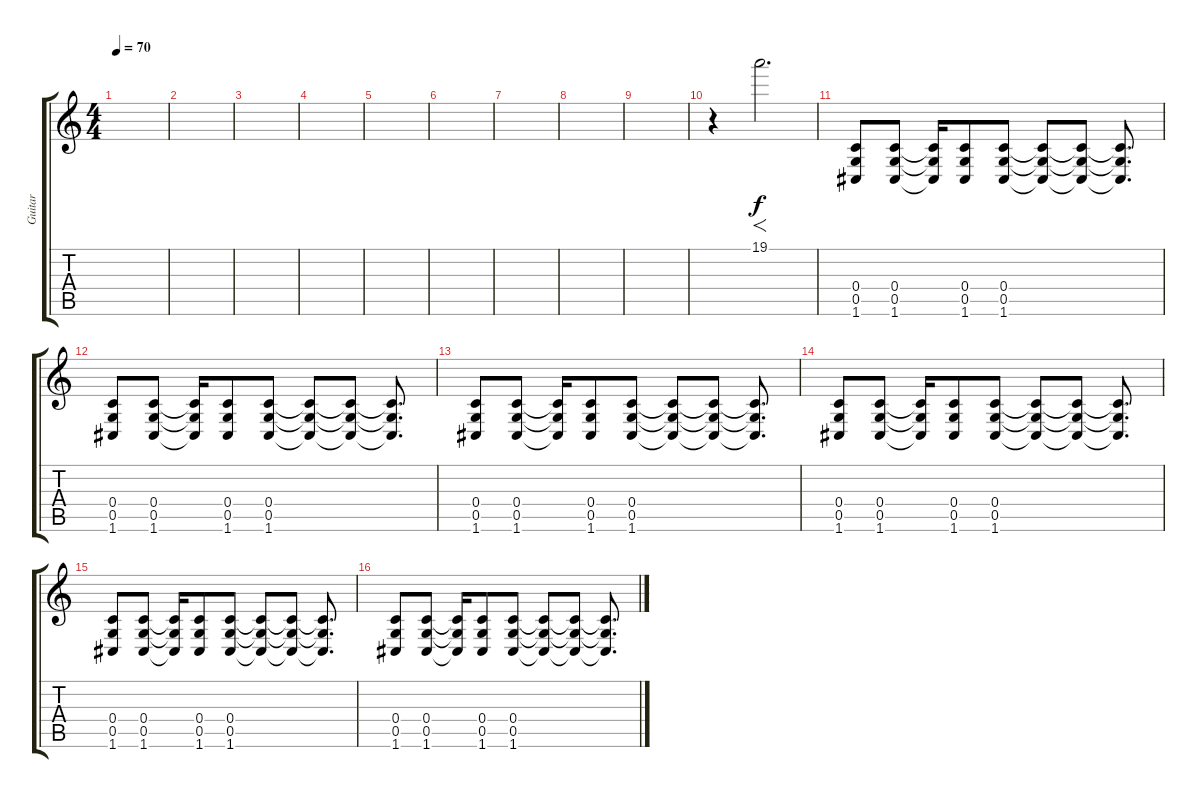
\track ("Guitar" "Guitar") {instrument overdrivenguitar}
\staff {score tabs}
\tuning (D4 A3 F3 C3 G2 C2) {hide}
\ts (4 4)
\tempo 70
\clef g2
\ks c
|
|
|
|
|
|
|
|
|
r.4 19.1.2{f d} |
(0.4 0.5 1.6).8 (0.4 0.5 1.6).8 (0.4{t} 0.5{t} 1.6{t}).16 (0.4 0.5 1.6).8 (0.4 0.5 1.6).8 (0.4{t} 0.5{t} 1.6{t}).8 (0.4{t} 0.5{t} 1.6{t}).8 (0.4{t} 0.5{t} 1.6{t}).8{d} |
(0.4 0.5 1.6).8 (0.4 0.5 1.6).8 (0.4{t} 0.5{t} 1.6{t}).16 (0.4 0.5 1.6).8 (0.4 0.5 1.6).8 (0.4{t} 0.5{t} 1.6{t}).8 (0.4{t} 0.5{t} 1.6{t}).8 (0.4{t} 0.5{t} 1.6{t}).8{d} |
(0.4 0.5 1.6).8 (0.4 0.5 1.6).8 (0.4{t} 0.5{t} 1.6{t}).16 (0.4 0.5 1.6).8 (0.4 0.5 1.6).8 (0.4{t} 0.5{t} 1.6{t}).8 (0.4{t} 0.5{t} 1.6{t}).8 (0.4{t} 0.5{t} 1.6{t}).8{d} |
(0.4 0.5 1.6).8 (0.4 0.5 1.6).8 (0.4{t} 0.5{t} 1.6{t}).16 (0.4 0.5 1.6).8 (0.4 0.5 1.6).8 (0.4{t} 0.5{t} 1.6{t}).8 (0.4{t} 0.5{t} 1.6{t}).8 (0.4{t} 0.5{t} 1.6{t}).8{d} |
(0.4 0.5 1.6).8 (0.4 0.5 1.6).8 (0.4{t} 0.5{t} 1.6{t}).16 (0.4 0.5 1.6).8 (0.4 0.5 1.6).8 (0.4{t} 0.5{t} 1.6{t}).8 (0.4{t} 0.5{t} 1.6{t}).8 (0.4{t} 0.5{t} 1.6{t}).8{d} |
(0.4 0.5 1.6).8 (0.4 0.5 1.6).8 (0.4{t} 0.5{t} 1.6{t}).16 (0.4 0.5 1.6).8 (0.4 0.5 1.6).8 (0.4{t} 0.5{t} 1.6{t}).8 (0.4{t} 0.5{t} 1.6{t}).8 (0.4{t} 0.5{t} 1.6{t}).8{d}
